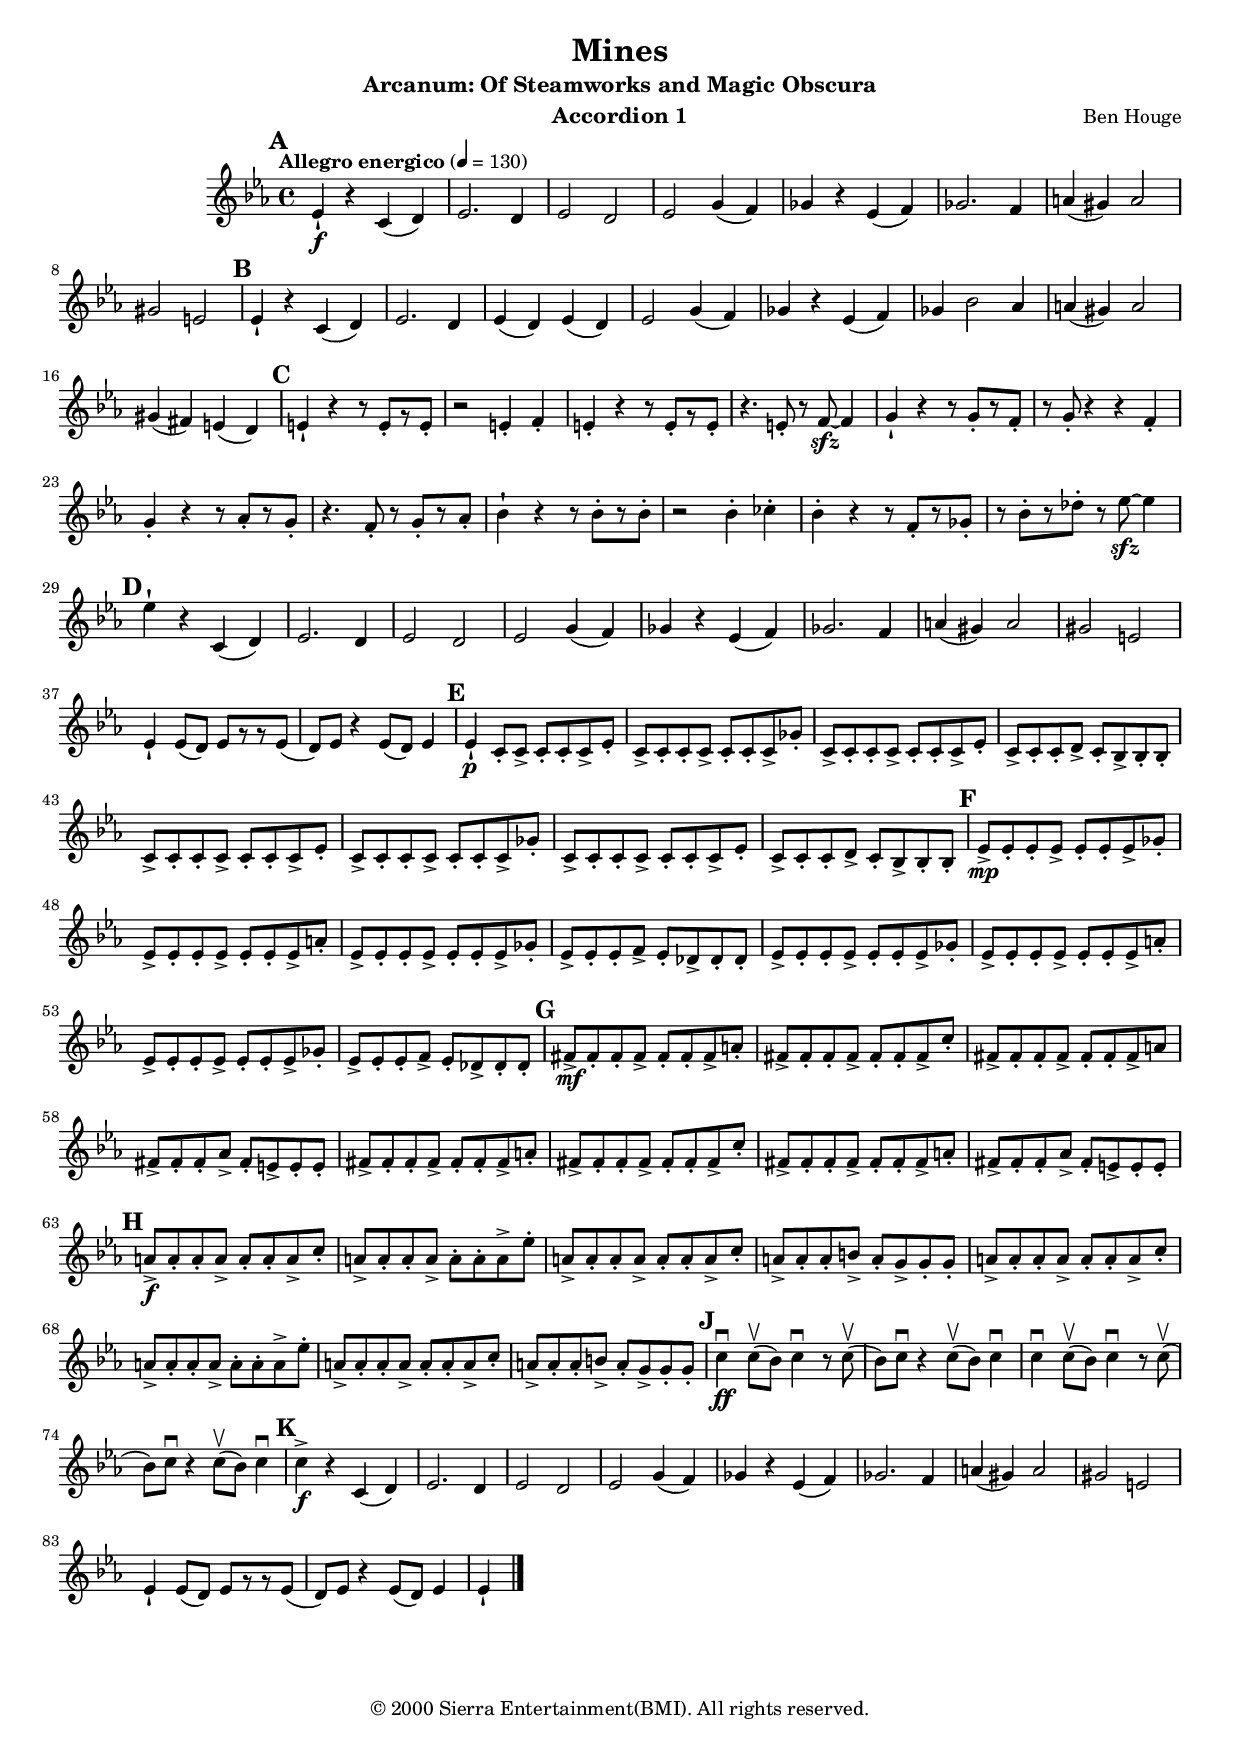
\include "src/header.ly"
#(set-global-staff-size 17)
\include "src/settings.ly"
accordionOneSolo =  \relative es' {
  \aTime
  \aKey
  \clef treble
  \tag #'part { \defaultTempo }

  \tag #'part {\mark \default}

    es4\staccatissimo \f r4 c4 ( d4 ) 
    es2. d4 
    es2 d2 
    es2 g4 ( f4 )  

    ges4 r4 es4 ( f4 ) 
    ges2. f4 
    a4 ( gis4 ) a2 
    gis2 e2  

  \tag #'part {\mark \default}

    es4\staccatissimo r4 c4 ( d4 ) 
    es2. d4 
    es4 ( d4 ) es4 ( d4 ) 
    es2 g4 ( f4 )  

    ges4 r4 es4 ( f4 ) 
    ges4 bes2 as4 
    a4 ( gis4 ) a2 
    gis4 ( fis4 ) e4 ( d4 )  

  \tag #'part {\mark \default}

    e4\staccatissimo r4 r8 e8 -. [ r8 e8 -. ] 
    r2 e4 -. f4 -. 
    e4 -. r4 r8 e8 -. [ r8 e8 -. ]  
    r4. e8 -. r8 f8 \sfz ~ f4 

    g4\staccatissimo r4 r8 g8 -. [ r8 f8 -. ] 
    r8 g8 -. r4 r4 f4 -.  
    g4 -. r4 r8 as8 -. [ r8 g8 -. ] 
    r4. f8 -. r8 g8 -. [ r8 as8 -. ] 

    bes4\staccatissimo r4 r8 bes8 -. [ r8 bes8 -. ]  
    r2 bes4 -. ces4 -. 
    bes4 -. r4 r8 f8 -. [ r8 ges8 -. ] 
    r8 bes8 -. [ r8 des8 -. ] r8 es8 \sfz ~ es4  
    
  \tag #'part {\mark \default}

    es4\staccatissimo r4 c,4 ( d4 ) 
    es2. d4 
    es2 d2 
    es2 g4 ( f4 )  

    ges4 r4 es4 ( f4 ) 
    ges2. f4 
    a4 ( gis4 ) a2 
    gis2 e2  \break

    es4\staccatissimo es8 ( [ d8 ) ] es8 [ r8 r8 es8 ( ] 
    d8 ) [ es8 ] r4 es8 ( [ d8 ) ] es4 

  \tag #'part {\mark \default}

    es4\staccatissimo \p c8 -. [ c8 -> ] c8 -. [ c8 -. c8 -> es8 -. ]  
    c8 -> [ c8 -. c8 -. c8 -> ] c8 -. [ c8 -. c8 -> ges'8 -. ] 
    c,8 -> [ c8 -. c8 -. c8 -> ] c8 -. [ c8 -. c8 -> es8 -. ] 
    c8 -> [ c8 -. c8 -. d8 -> ] c8 -. [ bes8 -> bes8 -. bes8 -. ] 
    
    c8 -> [ c8 -. c8 -. c8 -> ] c8 -. [ c8 -. c8 -> es8 -. ] 
    c8 -> [ c8 -. c8 -. c8 -> ] c8 -. [ c8 -. c8 -> ges'8 -. ] 
    c,8 -> [ c8 -. c8 -. c8 -> ] c8 -. [ c8 -. c8 -> es8 -. ]  
    c8 -> [ c8 -. c8 -. d8 -> ] c8 -. [ bes8 -> bes8 -. bes8 -. ] 

  \tag #'part {\mark \default}

    es8 \mp -> [ es8 -. es8 -. es8 -> ] es8 -. [ es8 -. es8 -> ges8 -. ]
    es8 -> [ es8 -. es8 -. es8 -> ] es8 -. [ es8 -. es8 -> a8 -. ]
    es8 -> [ es8 -. es8 -. es8 -> ] es8 -. [ es8 -. es8 -> ges8 -. ] 
    es8 -> [ es8 -. es8 -. f8 -> ] es8 -. [ des8 -> des8 -. des8 -. ] 

    es8 -> [ es8 -. es8 -. es8 -> ] es8 -. [ es8 -. es8 -> ges8 -. ]
    es8 -> [ es8 -. es8 -. es8 -> ] es8 -. [ es8 -. es8 -> a8 -. ] 
    es8 -> [ es8 -. es8 -. es8 -> ] es8 -. [ es8 -. es8 -> ges8 -. ] 
    es8 -> [ es8 -. es8 -. f8 -> ] es8 -. [ des8 -> des8 -. des8 -. ]
    
  \tag #'part {\mark \default}
     
    fis8 \mf -> [ fis8 -. fis8 -. fis8 -> ] fis8 -. [ fis8 -. fis8 -> a8 -. ] 
    fis8 -> [ fis8 -. fis8 -. fis8 -> ] fis8 -. [ fis8 -. fis8 -> c'8 -. ] 
    fis,8 -> [ fis8 -. fis8 -. fis8 -> ] fis8 -. [ fis8 -. fis8 -> a8 ]
    fis8 -> [ fis8 -. fis8 -. as8 -> ] fis8 -. [ e8 -> e8 -. e8 -. ] 

    fis8 -> [ fis8 -. fis8 -. fis8 -> ] fis8 -. [ fis8 -. fis8 -> a8 -. ] 
    fis8 -> [ fis8 -. fis8 -. fis8 -> ] fis8 -. [ fis8 -. fis8 -> c'8 -. ]  
    fis,8 -> [ fis8 -. fis8 -. fis8 -> ] fis8 -. [ fis8 -. fis8 -> a8 -. ] 
    fis8 -> [ fis8 -. fis8 -. as8 -> ] fis8 -. [ e8 -> e8 -. e8 -. ] 

  \tag #'part {\mark \default}

    a8 \f -> [ a8 -. a8 -. a8 -> ] a8 -. [ a8 -. a8 -> c8 -. ]  
    a8 -> [ a8 -. a8 -. a8 -> ] a8 -. [ a8 -. a8 -> es'8 -. ] 
    a,8 -> [ a8 -. a8 -. a8 -> ] a8 -. [ a8 -. a8 -> c8 -. ] 
    a8 -> [ a8 -. a8 -. b8 -> ] a8 -. [ g8 -> g8 -. g8 -. ]  

    a8 -> [ a8 -. a8 -. a8 -> ] a8 -. [ a8 -. a8 -> c8 -. ] 
    a8 -> [ a8 -. a8 -. a8 -> ] a8 -. [ a8 -. a8 -> es'8 -. ] 
    a,8 -> [ a8 -. a8 -. a8 -> ] a8 -. [ a8 -. a8 -> c8 -. ]  
    a8 -> [ a8 -. a8 -. b8 -> ] a8 -. [ g8 -> g8 -. g8 -. ] 
    
  \tag #'part {\mark \default}

    c4 \ff -\downbow c8 ( -\upbow [ bes8 ) ] c4 -\downbow r8 c8 (
    -\upbow 
    bes8 ) [ c8 -\downbow ] r4 c8 ( -\upbow [ bes8 ) ] c4 -\downbow
     
    c4 -\downbow c8 ( -\upbow [ bes8 ) ] c4 -\downbow r8 c8 ( -\upbow 
    bes8 ) [ c8 -\downbow ] r4 c8 ( -\upbow [ bes8 ) ] c4 -\downbow 

  \tag #'part {\mark \default}

    c4 \f -> r4 c,4 ( d4 ) 
    es2. d4  
    es2 d2 
    es2 g4 ( f4 ) 

    ges4 r4 es4 ( f4 ) 
    ges2. f4  
    a4 ( gis4 ) a2 
    gis2 e2 

    es4\staccatissimo es8 ( [ d8 ) ] es8 [ r8 r8 es8 ( ] 
    d8 ) [ es8 ] r4 es8 ( [ d8 ) ] es4 
    es4\staccatissimo \bar "|."
}


\header {
    instrument = "Accordion 1"
}

\score {
  \new Score {
  \set Score.markFormatter = #format-mark-box-numbers
  <<
    \new Staff <<
      \set Staff.midiInstrument = "accordion"
      \removeWithTag #'score \accordionOneSolo
    >>
  >>
  }
  \layout {
    \include "src/layout.ly"
  }
  \midi{}
}
\paper {
  indent = 25
}
